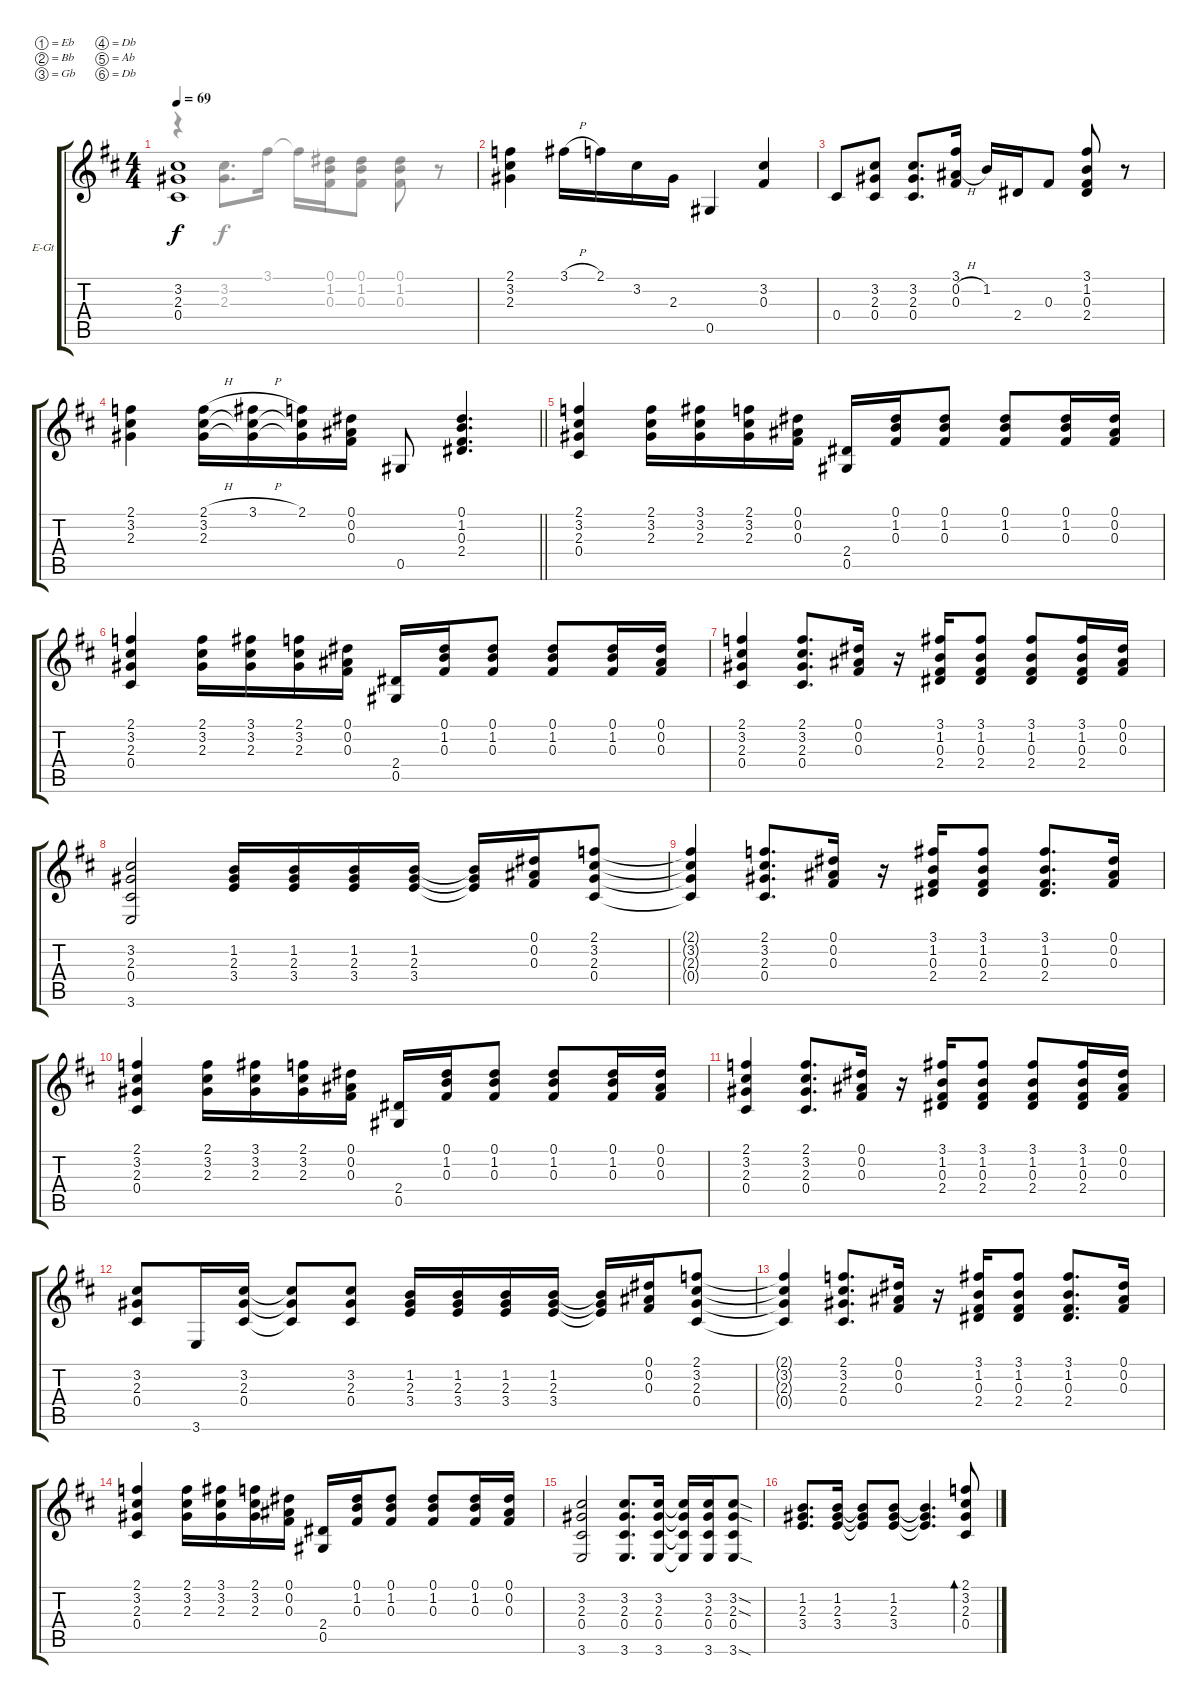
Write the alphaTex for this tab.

\bracketExtendMode groupsimilarinstruments
\firstSystemTrackNameOrientation horizontal
\otherSystemsTrackNameOrientation horizontal
\track ("d" "E-Gt") {instrument distortionguitar}
\staff {score tabs}
\tuning (Eb4 Bb3 Gb3 Db3 Ab2 Db2)
\voice
\ts (4 4)
\section ("" " ")
\tempo 69
\clef g2
\ks d
(3.2{t} 2.3{t} 0.4{t}).1{dy f} |
(2.1 3.2 2.3).4 3.1{h}.16 2.1.16 3.2.16 2.3.16 0.5.4 (3.2 0.3).4 |
0.4.8 (3.2 2.3 0.4).8 (3.2 2.3 0.4).8{d} (3.1 0.2{h} 0.3).16 1.2.16 2.4.16 0.3.8 (3.1 1.2 0.3 2.4).8 r.8 |
\barLineRight lightlight
(2.1 3.2 2.3).4 (2.1{h} 3.2 2.3).16 (3.1{h} 3.2{t} 2.3{t}).16 (2.1 3.2{t} 2.3{t}).16 (0.1 0.2 0.3).16 0.5.8 (0.1 1.2 0.3 2.4).4{d} |
\section ("" " ")
(2.1 3.2 2.3 0.4).4 (2.1 3.2 2.3).16 (3.1 3.2 2.3).16 (2.1 3.2 2.3).16 (0.1 0.2 0.3).16 (2.4 0.5).16 (0.1 1.2 0.3).16 (0.1 1.2 0.3).8 (0.1 1.2 0.3).8 (0.1 1.2 0.3).16 (0.1 0.2 0.3).16 |
(2.1 3.2 2.3 0.4).4 (2.1 3.2 2.3).16 (3.1 3.2 2.3).16 (2.1 3.2 2.3).16 (0.1 0.2 0.3).16 (2.4 0.5).16 (0.1 1.2 0.3).16 (0.1 1.2 0.3).8 (0.1 1.2 0.3).8 (0.1 1.2 0.3).16 (0.1 0.2 0.3).16 |
(2.1 3.2 2.3 0.4).4 (2.1 3.2 2.3 0.4).8{d} (0.1 0.2 0.3).16 r.16 (3.1 1.2 0.3 2.4).16 (3.1 1.2 0.3 2.4).8 (3.1 1.2 0.3 2.4).8 (3.1 1.2 0.3 2.4).16 (0.1 0.2 0.3).16 |
(3.2 2.3 0.4 3.6).2 (1.2 2.3 3.4).16 (1.2 2.3 3.4).16 (1.2 2.3 3.4).16 (1.2 2.3 3.4).16 (1.2{t} 2.3{t} 3.4{t}).16 (0.1 0.2 0.3).16 (2.1 3.2 2.3 0.4).8 |
(2.1{t} 3.2{t} 2.3{t} 0.4{t}).4 (2.1 3.2 2.3 0.4).8{d} (0.1 0.2 0.3).16 r.16 (3.1 1.2 0.3 2.4).16 (3.1 1.2 0.3 2.4).8 (3.1 1.2 0.3 2.4).8{d} (0.1 0.2 0.3).16 |
(2.1 3.2 2.3 0.4).4 (2.1 3.2 2.3).16 (3.1 3.2 2.3).16 (2.1 3.2 2.3).16 (0.1 0.2 0.3).16 (2.4 0.5).16 (0.1 1.2 0.3).16 (0.1 1.2 0.3).8 (0.1 1.2 0.3).8 (0.1 1.2 0.3).16 (0.1 0.2 0.3).16 |
(2.1 3.2 2.3 0.4).4 (2.1 3.2 2.3 0.4).8{d} (0.1 0.2 0.3).16 r.16 (3.1 1.2 0.3 2.4).16 (3.1 1.2 0.3 2.4).8 (3.1 1.2 0.3 2.4).8 (3.1 1.2 0.3 2.4).16 (0.1 0.2 0.3).16 |
(3.2 2.3 0.4).8 3.6.16 (3.2 2.3 0.4).16 (3.2{t} 2.3{t} 0.4{t}).8 (3.2 2.3 0.4).8 (1.2 2.3 3.4).16 (1.2 2.3 3.4).16 (1.2 2.3 3.4).16 (1.2 2.3 3.4).16 (1.2{t} 2.3{t} 3.4{t}).16 (0.1 0.2 0.3).16 (2.1 3.2 2.3 0.4).8 |
(2.1{t} 3.2{t} 2.3{t} 0.4{t}).4 (2.1 3.2 2.3 0.4).8{d} (0.1 0.2 0.3).16 r.16 (3.1 1.2 0.3 2.4).16 (3.1 1.2 0.3 2.4).8 (3.1 1.2 0.3 2.4).8{d} (0.1 0.2 0.3).16 |
(2.1 3.2 2.3 0.4).4 (2.1 3.2 2.3).16 (3.1 3.2 2.3).16 (2.1 3.2 2.3).16 (0.1 0.2 0.3).16 (2.4 0.5).16 (0.1 1.2 0.3).16 (0.1 1.2 0.3).8 (0.1 1.2 0.3).8 (0.1 1.2 0.3).16 (0.1 0.2 0.3).16 |
(3.2 2.3 0.4 3.6).2 (3.2 2.3 0.4 3.6).8{d} (3.2 2.3 0.4 3.6).16 (3.2{t} 2.3{t} 0.4{t} 3.6{t}).16 (3.2 2.3 0.4 3.6).16 (3.2{sod} 2.3{sod} 0.4 3.6{sod}).8 |
(1.2 2.3 3.4).8{d} (1.2 2.3 3.4).16 (1.2{t} 2.3{t} 3.4{t}).8 (1.2 2.3 3.4).8 (1.2{t} 2.3{t} 3.4{t}).4{d} (2.1 3.2 2.3 0.4).8{bd 30}
\voice
\clef g2
\ottava regular
\simile none
\ks d
r.4{dy f} (3.2 2.3).8{d} 3.1.16 3.1{t}.16 (0.1 1.2 0.3).16 (0.1 1.2 0.3).8 (0.1 1.2 0.3).8 r.8 |
|
|
\barLineRight lightlight
|
|
|
|
|
|
|
|
|
|
|
|
